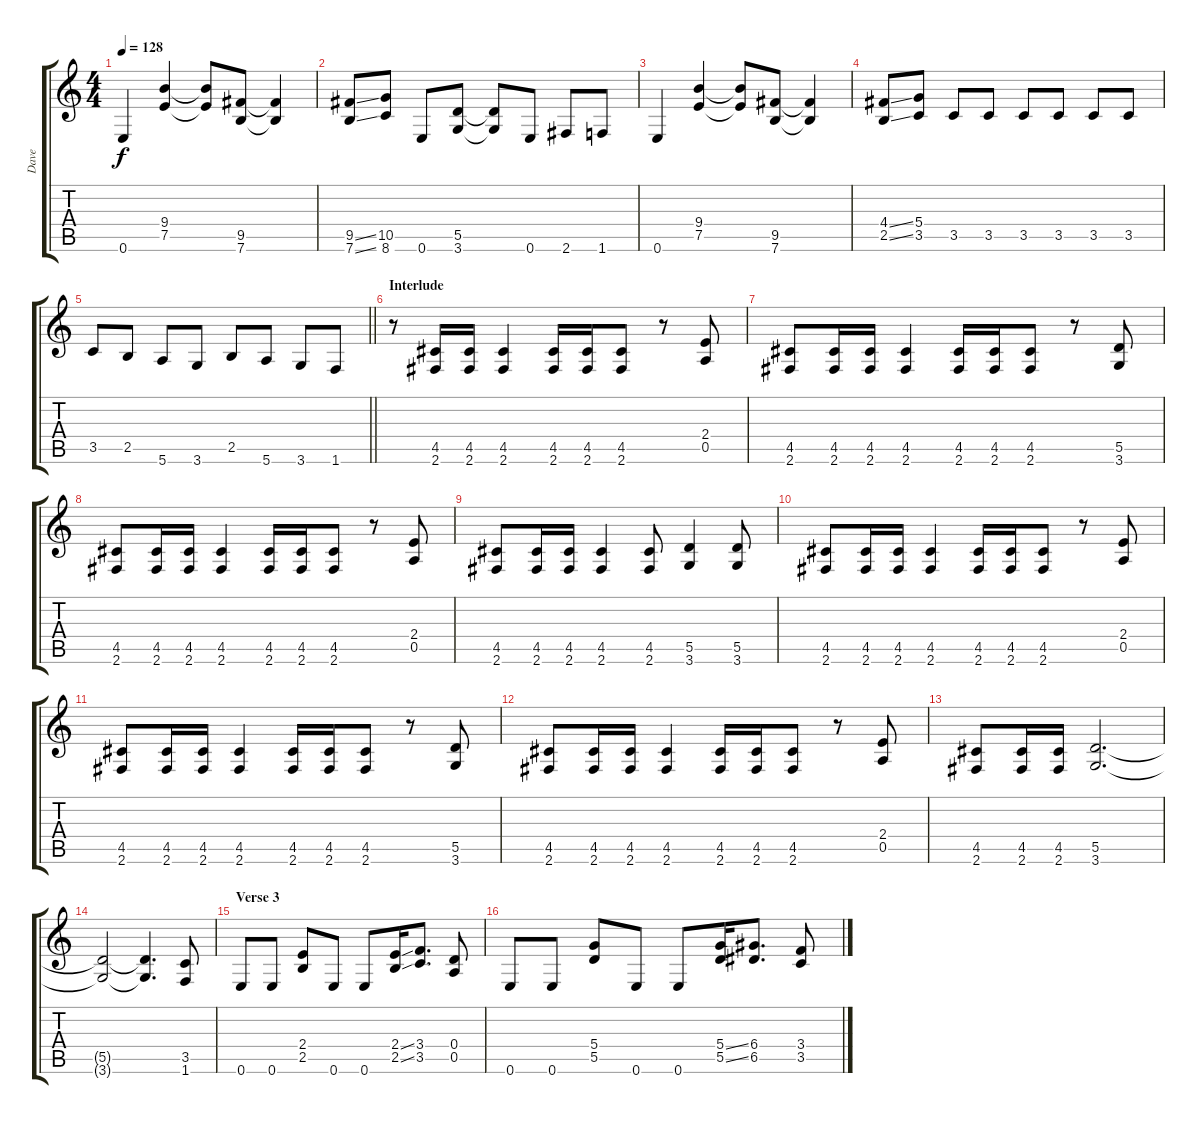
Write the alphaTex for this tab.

\track ("Dave" "Dave") {instrument distortionguitar}
\staff {score tabs}
\tuning (E4 B3 G3 D3 A2 E2) {hide}
\ts (4 4)
\tempo 128
\clef g2
\ks c
0.6.4{dy f} (9.4 7.5).4 (9.4{t} 7.5{t}).8 (9.5 7.6).8 (9.5{t} 7.6{t}).4 |
(9.5{ss} 7.6{ss}).8 (10.5 8.6).8 0.6.8 (5.5 3.6).8 (5.5{t} 3.6{t}).8 0.6.8 2.6.8 1.6.8 |
0.6.4 (9.4 7.5).4 (9.4{t} 7.5{t}).8 (9.5 7.6).8 (9.5{t} 7.6{t}).4 |
(4.4{ss} 2.5{ss}).8 (5.4 3.5).8 3.5.8 3.5.8 3.5.8 3.5.8 3.5.8 3.5.8 |
\barLineRight lightlight
3.5.8 2.5.8 5.6.8 3.6.8 2.5.8 5.6.8 3.6.8 1.6.8 |
\section ("" "Interlude")
r.8 (4.5 2.6).16 (4.5 2.6).16 (4.5 2.6).4 (4.5 2.6).16 (4.5 2.6).16 (4.5 2.6).8 r.8 (2.4 0.5).8 |
(4.5 2.6).8 (4.5 2.6).16 (4.5 2.6).16 (4.5 2.6).4 (4.5 2.6).16 (4.5 2.6).16 (4.5 2.6).8 r.8 (5.5 3.6).8 |
(4.5 2.6).8 (4.5 2.6).16 (4.5 2.6).16 (4.5 2.6).4 (4.5 2.6).16 (4.5 2.6).16 (4.5 2.6).8 r.8 (2.4 0.5).8 |
(4.5 2.6).8 (4.5 2.6).16 (4.5 2.6).16 (4.5 2.6).4 (4.5 2.6).8 (5.5 3.6).4 (5.5 3.6).8 |
(4.5 2.6).8 (4.5 2.6).16 (4.5 2.6).16 (4.5 2.6).4 (4.5 2.6).16 (4.5 2.6).16 (4.5 2.6).8 r.8 (2.4 0.5).8 |
(4.5 2.6).8 (4.5 2.6).16 (4.5 2.6).16 (4.5 2.6).4 (4.5 2.6).16 (4.5 2.6).16 (4.5 2.6).8 r.8 (5.5 3.6).8 |
(4.5 2.6).8 (4.5 2.6).16 (4.5 2.6).16 (4.5 2.6).4 (4.5 2.6).16 (4.5 2.6).16 (4.5 2.6).8 r.8 (2.4 0.5).8 |
(4.5 2.6).8 (4.5 2.6).16 (4.5 2.6).16 (5.5 3.6).2{d} |
(5.5{t} 3.6{t}).2 (5.5{t} 3.6{t}).4{d} (3.5 1.6).8 |
\section ("" "Verse 3")
0.6.8 0.6.8 (2.4 2.5).8 0.6.8 0.6.8 (2.4{ss} 2.5{ss}).16 (3.4 3.5).8{d} (0.4 0.5).8 |
0.6.8 0.6.8 (5.4 5.5).8 0.6.8 0.6.8 (5.4{ss} 5.5{ss}).16 (6.4 6.5).8{d} (3.4 3.5).8
